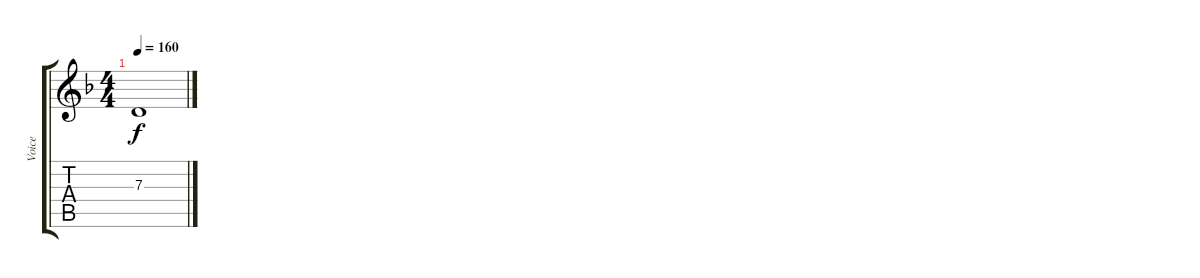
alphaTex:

\track ("Voice" "Voice") {instrument lead2sawtooth}
\staff {score tabs}
\tuning (E4 B3 G3 D3 A2 E2) {hide}
\ts (4 4)
\tempo 160
\clef g2
\ks dminor
7.3.1{dy f}
